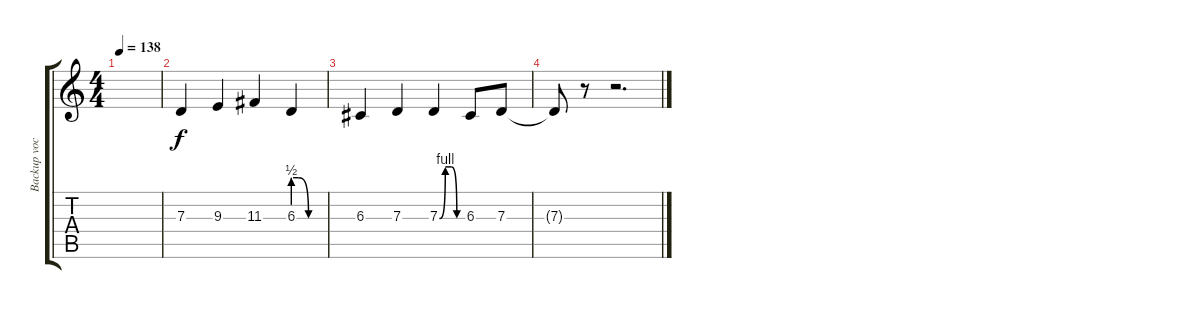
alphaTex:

\track ("Backup vocal" "Backup voc") {instrument lead5charang}
\staff {score tabs}
\tuning (E4 B3 G3 D3 A2 E2) {hide}
\ts (4 4)
\tempo 138
\clef g2
\ks c
|
7.3.4 9.3.4 11.3.4 6.3{be (custom 0 2 10 2 30 0 40 0 60 0)}.4 |
6.3.4 7.3.4 7.3{be (custom 0 0 15 4 30 4 45 0 60 0)}.4 6.3.8 7.3.8 |
7.3{t}.8 r.8 r.2{d}
